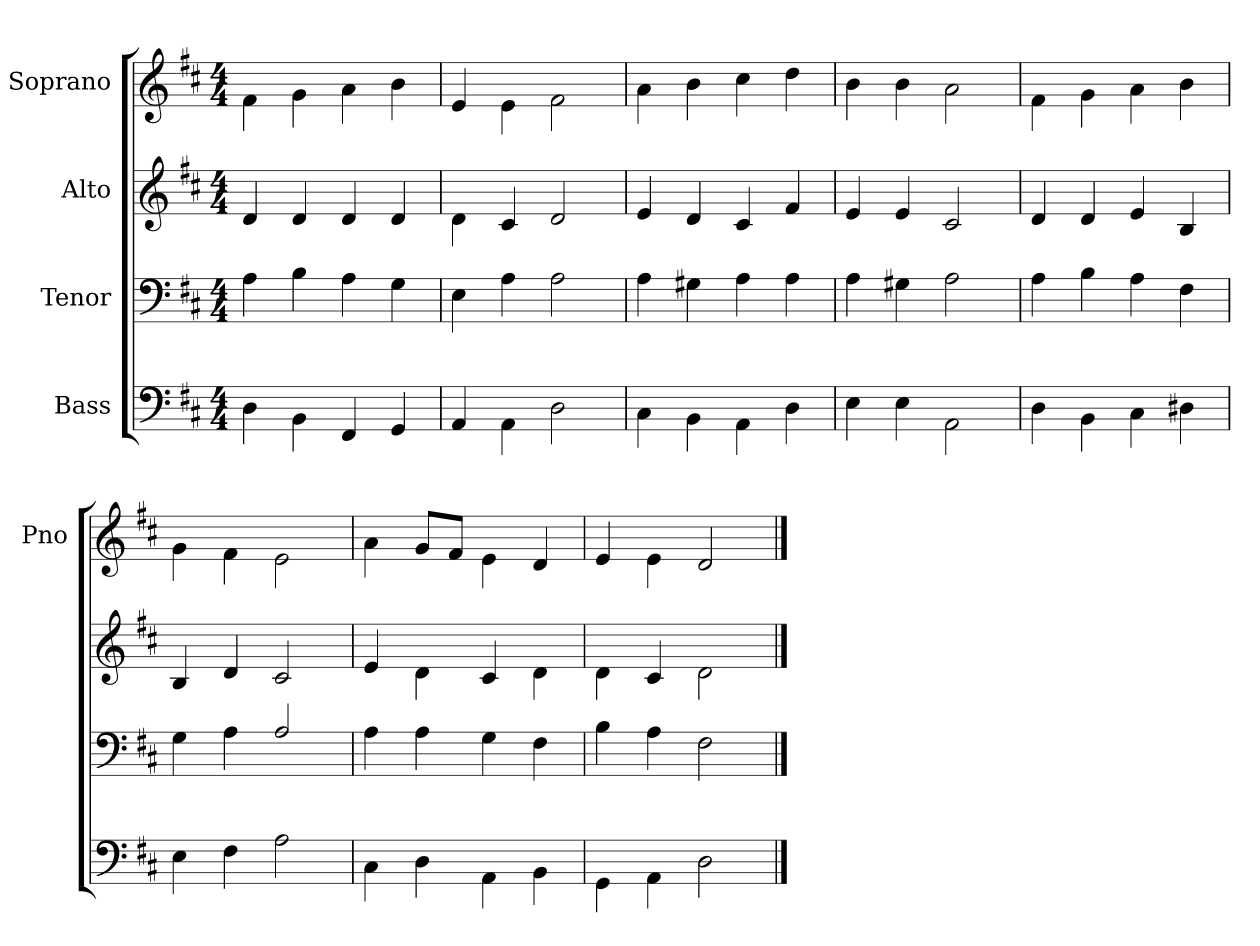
**kern	**kern	**kern	**kern
*part4	*part3	*part2	*part1
*staff4	*staff3	*staff2	*staff1
*I"Bass	*I"Tenor	*I"Alto	*I"Soprano
*	*	*	*I'Pno
*clefF4	*clefF4	*clefG2	*clefG2
*k[f#c#]	*k[f#c#]	*k[f#c#]	*k[f#c#]
*D:	*D:	*D:	*D:
*M4/4	*M4/4	*M4/4	*M4/4
=	=	=	=
4D\	4A\	4d/	4f#\
4BB\	4B\	4d/	4g\
4FF#/	4A\	4d/	4a\
4GG/	4G\	4d/	4b\
=	=	=	=
4AA/	4E\	4d\	4e/
4AA\	4A\	4c#/	4e\
2D\	2A\	2d/	2f#\
=	=	=	=
4C#\	4A\	4e/	4a\
4BB\	4G#X\	4d/	4b\
4AA\	4A\	4c#/	4cc#\
4D\	4A\	4f#/	4dd\
=	=	=	=
4E\	4A\	4e/	4b\
4E\	4G#X\	4e/	4b\
2AA\	2A\	2c#/	2a\
=	=	=	=
4D\	4A\	4d/	4f#\
4BB\	4B\	4d/	4g\
4C#\	4A\	4e/	4a\
4D#X\	4F#\	4B/	4b\
=	=	=	=
4E\	4G\	4B/	4g\
4F#\	4A\	4d/	4f#\
2A\	2A/	2c#/	2e\
=	=	=	=
4C#\	4A\	4e/	4a\
4D\	4A\	4d\	8g/L
.	.	.	8f#/J
4AA\	4G\	4c#/	4e\
4BB\	4F#\	4d\	4d/
=	=	=	=
4GG\	4B\	4d\	4e/
4AA\	4A\	4c#/	4e\
2D\	2F#\	2d\	2d/
==	==	==	==
*-	*-	*-	*-
